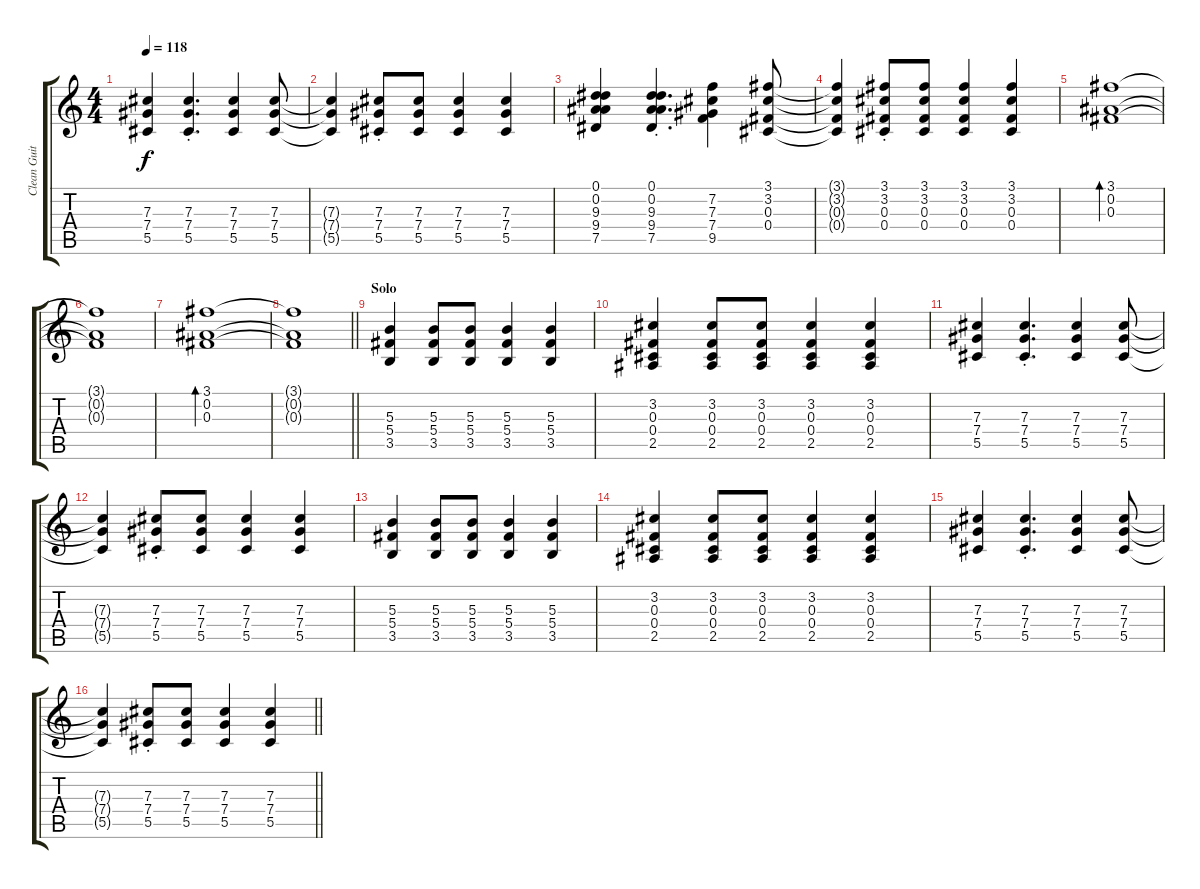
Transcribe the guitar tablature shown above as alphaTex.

\track ("Clean Guitar" "Clean Guit") {instrument electricguitarclean}
\staff {score tabs}
\tuning (Eb4 Bb3 Gb3 Db3 Ab2 Eb2) {hide}
\ts (4 4)
\tempo 118
\clef g2
\ks c
(7.3 7.4 5.5).4{dy f} (7.3{st} 7.4{st} 5.5{st}).4{d} (7.3 7.4 5.5).4 (7.3 7.4 5.5).8 |
(7.3{t} 7.4{t} 5.5{t}).4 (7.3{st} 7.4{st} 5.5{st}).8 (7.3 7.4 5.5).8 (7.3 7.4 5.5).4 (7.3 7.4 5.5).4 |
(0.1 0.2 9.3 9.4 7.5).4 (0.1{st} 0.2{st} 9.3{st} 9.4{st} 7.5{st}).4{d} (7.2 7.3 7.4 9.5).4 (3.1 3.2 0.3 0.4).8 |
(3.1{t} 3.2{t} 0.3{t} 0.4{t}).4 (3.1{st} 3.2{st} 0.3{st} 0.4{st}).8 (3.1 3.2 0.3 0.4).8 (3.1 3.2 0.3 0.4).4 (3.1 3.2 0.3 0.4).4 |
(3.1 0.2 0.3).1{bd 480} |
(3.1{t} 0.2{t} 0.3{t}).1 |
(3.1 0.2 0.3).1{bd 480} |
\barLineRight lightlight
(3.1{t} 0.2{t} 0.3{t}).1 |
\section ("" "Solo")
(5.3 5.4 3.5).4 (5.3 5.4 3.5).8 (5.3 5.4 3.5).8 (5.3 5.4 3.5).4 (5.3 5.4 3.5).4 |
(3.2 0.3 0.4 2.5).4 (3.2 0.3 0.4 2.5).8 (3.2 0.3 0.4 2.5).8 (3.2 0.3 0.4 2.5).4 (3.2 0.3 0.4 2.5).4 |
(7.3 7.4 5.5).4 (7.3{st} 7.4{st} 5.5{st}).4{d} (7.3 7.4 5.5).4 (7.3 7.4 5.5).8 |
(7.3{t} 7.4{t} 5.5{t}).4 (7.3{st} 7.4{st} 5.5{st}).8 (7.3 7.4 5.5).8 (7.3 7.4 5.5).4 (7.3 7.4 5.5).4 |
(5.3 5.4 3.5).4 (5.3 5.4 3.5).8 (5.3 5.4 3.5).8 (5.3 5.4 3.5).4 (5.3 5.4 3.5).4 |
(3.2 0.3 0.4 2.5).4 (3.2 0.3 0.4 2.5).8 (3.2 0.3 0.4 2.5).8 (3.2 0.3 0.4 2.5).4 (3.2 0.3 0.4 2.5).4 |
(7.3 7.4 5.5).4 (7.3{st} 7.4{st} 5.5{st}).4{d} (7.3 7.4 5.5).4 (7.3 7.4 5.5).8 |
\barLineRight lightlight
(7.3{t} 7.4{t} 5.5{t}).4 (7.3{st} 7.4{st} 5.5{st}).8 (7.3 7.4 5.5).8 (7.3 7.4 5.5).4 (7.3 7.4 5.5).4
